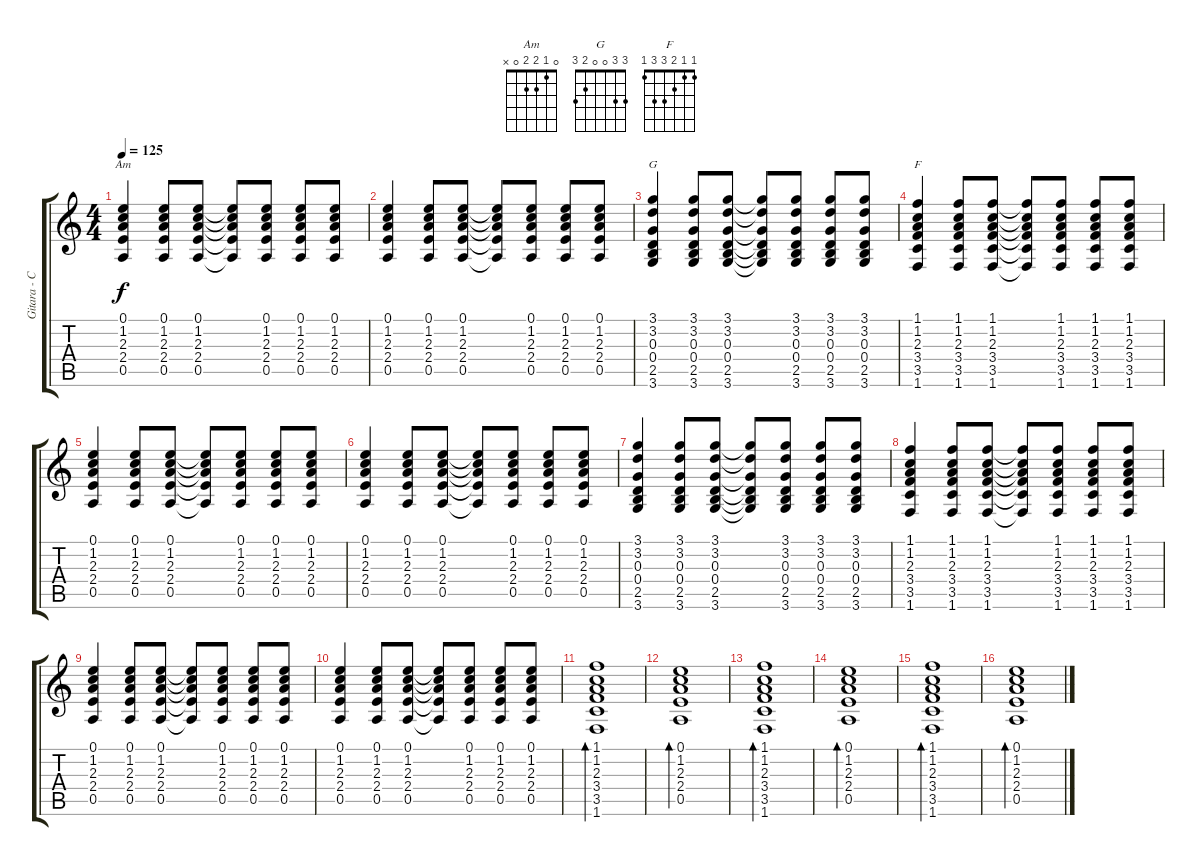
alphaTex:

\track ("Gitara - Cwiczenie podstawowe" "Gitara - C") {instrument electricguitarclean}
\staff {score tabs}
\tuning (E4 B3 G3 D3 A2 E2) {hide}
\chord ("Am" 0 1 2 2 0 x)
\chord ("G" 3 3 0 0 2 3)
\chord ("F" 1 1 2 3 3 1)
\ts (4 4)
\tempo 125
\clef g2
\ks c
(0.1 1.2 2.3 2.4 0.5).4{ch "Am" dy f} (0.1 1.2 2.3 2.4 0.5).8 (0.1 1.2 2.3 2.4 0.5).8 (0.1{t} 1.2{t} 2.3{t} 2.4{t} 0.5{t}).8 (0.1 1.2 2.3 2.4 0.5).8 (0.1 1.2 2.3 2.4 0.5).8 (0.1 1.2 2.3 2.4 0.5).8 |
(0.1 1.2 2.3 2.4 0.5).4 (0.1 1.2 2.3 2.4 0.5).8 (0.1 1.2 2.3 2.4 0.5).8 (0.1{t} 1.2{t} 2.3{t} 2.4{t} 0.5{t}).8 (0.1 1.2 2.3 2.4 0.5).8 (0.1 1.2 2.3 2.4 0.5).8 (0.1 1.2 2.3 2.4 0.5).8 |
(3.1 3.2 0.3 0.4 2.5 3.6).4{ch "G"} (3.1 3.2 0.3 0.4 2.5 3.6).8 (3.1 3.2 0.3 0.4 2.5 3.6).8 (3.1{t} 3.2{t} 0.3{t} 0.4{t} 2.5{t} 3.6{t}).8 (3.1 3.2 0.3 0.4 2.5 3.6).8 (3.1 3.2 0.3 0.4 2.5 3.6).8 (3.1 3.2 0.3 0.4 2.5 3.6).8 |
(1.1 1.2 2.3 3.4 3.5 1.6).4{ch "F"} (1.1 1.2 2.3 3.4 3.5 1.6).8 (1.1 1.2 2.3 3.4 3.5 1.6).8 (1.1{t} 1.2{t} 2.3{t} 3.4{t} 3.5{t} 1.6{t}).8 (1.1 1.2 2.3 3.4 3.5 1.6).8 (1.1 1.2 2.3 3.4 3.5 1.6).8 (1.1 1.2 2.3 3.4 3.5 1.6).8 |
(0.1 1.2 2.3 2.4 0.5).4 (0.1 1.2 2.3 2.4 0.5).8 (0.1 1.2 2.3 2.4 0.5).8 (0.1{t} 1.2{t} 2.3{t} 2.4{t} 0.5{t}).8 (0.1 1.2 2.3 2.4 0.5).8 (0.1 1.2 2.3 2.4 0.5).8 (0.1 1.2 2.3 2.4 0.5).8 |
(0.1 1.2 2.3 2.4 0.5).4 (0.1 1.2 2.3 2.4 0.5).8 (0.1 1.2 2.3 2.4 0.5).8 (0.1{t} 1.2{t} 2.3{t} 2.4{t} 0.5{t}).8 (0.1 1.2 2.3 2.4 0.5).8 (0.1 1.2 2.3 2.4 0.5).8 (0.1 1.2 2.3 2.4 0.5).8 |
(3.1 3.2 0.3 0.4 2.5 3.6).4 (3.1 3.2 0.3 0.4 2.5 3.6).8 (3.1 3.2 0.3 0.4 2.5 3.6).8 (3.1{t} 3.2{t} 0.3{t} 0.4{t} 2.5{t} 3.6{t}).8 (3.1 3.2 0.3 0.4 2.5 3.6).8 (3.1 3.2 0.3 0.4 2.5 3.6).8 (3.1 3.2 0.3 0.4 2.5 3.6).8 |
(1.1 1.2 2.3 3.4 3.5 1.6).4 (1.1 1.2 2.3 3.4 3.5 1.6).8 (1.1 1.2 2.3 3.4 3.5 1.6).8 (1.1{t} 1.2{t} 2.3{t} 3.4{t} 3.5{t} 1.6{t}).8 (1.1 1.2 2.3 3.4 3.5 1.6).8 (1.1 1.2 2.3 3.4 3.5 1.6).8 (1.1 1.2 2.3 3.4 3.5 1.6).8 |
(0.1 1.2 2.3 2.4 0.5).4 (0.1 1.2 2.3 2.4 0.5).8 (0.1 1.2 2.3 2.4 0.5).8 (0.1{t} 1.2{t} 2.3{t} 2.4{t} 0.5{t}).8 (0.1 1.2 2.3 2.4 0.5).8 (0.1 1.2 2.3 2.4 0.5).8 (0.1 1.2 2.3 2.4 0.5).8 |
(0.1 1.2 2.3 2.4 0.5).4 (0.1 1.2 2.3 2.4 0.5).8 (0.1 1.2 2.3 2.4 0.5).8 (0.1{t} 1.2{t} 2.3{t} 2.4{t} 0.5{t}).8 (0.1 1.2 2.3 2.4 0.5).8 (0.1 1.2 2.3 2.4 0.5).8 (0.1 1.2 2.3 2.4 0.5).8 |
(1.1 1.2 2.3 3.4 3.5 1.6).1{bd 240} |
(0.1 1.2 2.3 2.4 0.5).1{bd 120} |
(1.1 1.2 2.3 3.4 3.5 1.6).1{bd 240} |
(0.1 1.2 2.3 2.4 0.5).1{bd 120} |
(1.1 1.2 2.3 3.4 3.5 1.6).1{bd 240} |
(0.1 1.2 2.3 2.4 0.5).1{bd 120}
